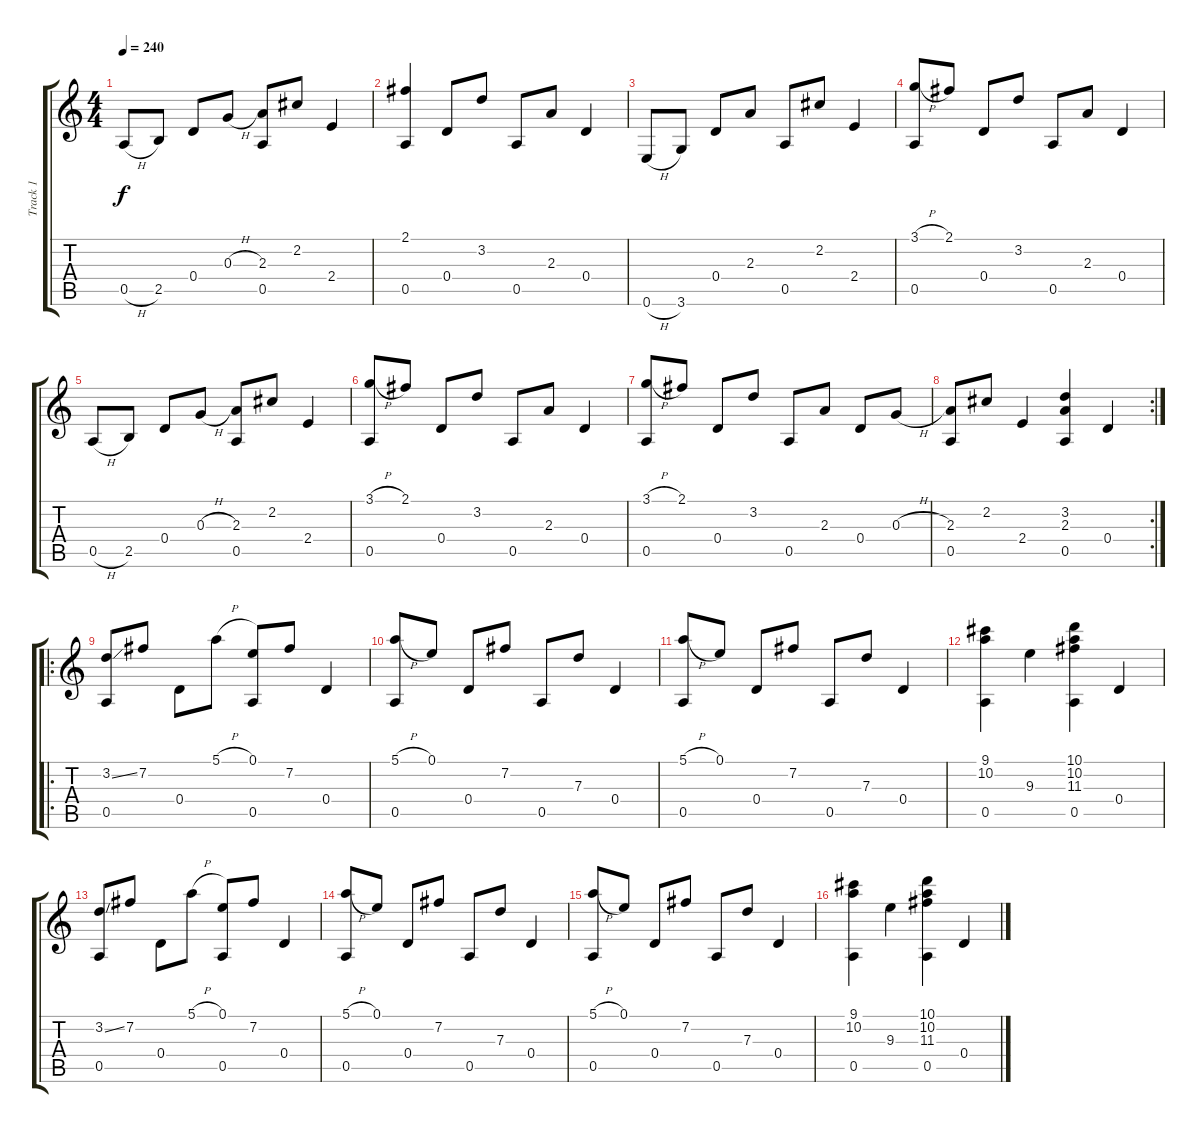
\track ("Track 1" "Track 1") {instrument acousticguitarsteel}
\staff {score tabs}
\tuning (E4 B3 G3 D3 A2 E2) {hide}
\ts (4 4)
\tempo 240
\clef g2
\ks c
0.5{h}.8{dy f} 2.5.8 0.4.8 0.3{h}.8 (2.3 0.5).8 2.2.8 2.4.4 |
(2.1 0.5).4 0.4.8 3.2.8 0.5.8 2.3.8 0.4.4 |
0.6{h}.8 3.6.8 0.4.8 2.3.8 0.5.8 2.2.8 2.4.4 |
(3.1{h} 0.5).8 2.1.8 0.4.8 3.2.8 0.5.8 2.3.8 0.4.4 |
0.5{h}.8 2.5.8 0.4.8 0.3{h}.8 (2.3 0.5).8 2.2.8 2.4.4 |
(3.1{h} 0.5).8 2.1.8 0.4.8 3.2.8 0.5.8 2.3.8 0.4.4 |
(3.1{h} 0.5).8 2.1.8 0.4.8 3.2.8 0.5.8 2.3.8 0.4.8 0.3{h}.8 |
\rc 2
(2.3 0.5).8 2.2.8 2.4.4 (3.2 2.3 0.5).4 0.4.4 |
\ro
(3.2{ss} 0.5).8 7.2.8 0.4.8 5.1{h}.8 (0.1 0.5).8 7.2.8 0.4.4 |
(5.1{h} 0.5).8 0.1.8 0.4.8 7.2.8 0.5.8 7.3.8 0.4.4 |
(5.1{h} 0.5).8 0.1.8 0.4.8 7.2.8 0.5.8 7.3.8 0.4.4 |
(9.1 10.2 0.5).4 9.3.4 (10.1 10.2 11.3 0.5).4 0.4.4 |
(3.2{ss} 0.5).8 7.2.8 0.4.8 5.1{h}.8 (0.1 0.5).8 7.2.8 0.4.4 |
(5.1{h} 0.5).8 0.1.8 0.4.8 7.2.8 0.5.8 7.3.8 0.4.4 |
(5.1{h} 0.5).8 0.1.8 0.4.8 7.2.8 0.5.8 7.3.8 0.4.4 |
(9.1 10.2 0.5).4 9.3.4 (10.1 10.2 11.3 0.5).4 0.4.4
